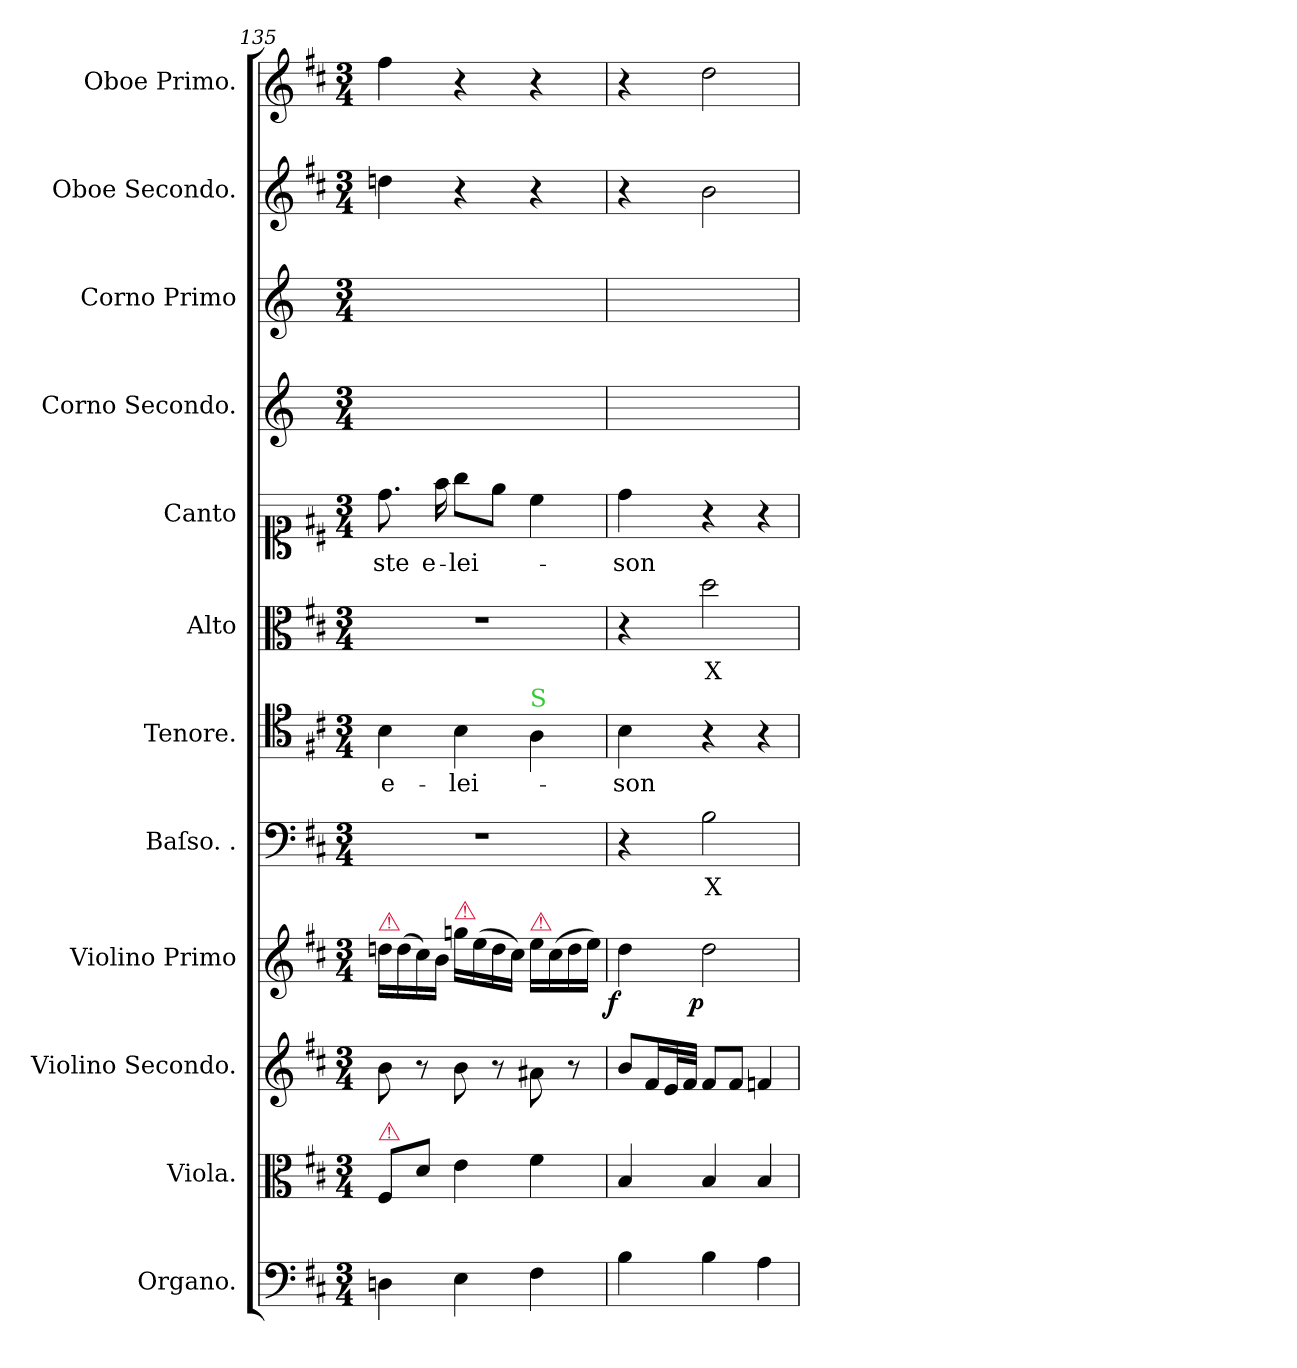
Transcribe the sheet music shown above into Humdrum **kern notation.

**kern	**kern	**kern	**kern	**dynam	**kern	**text	**kern	**text	**kern	**text	**kern	**text	**kern	**kern	**kern	**kern
*part12	*part11	*part10	*part9	*part9	*part8	*part8	*part7	*part7	*part6	*part6	*part5	*part5	*part4	*part3	*part2	*part1
*staff12	*staff11	*staff10	*staff9	*staff9	*staff8	*staff8	*staff7	*staff7	*staff6	*staff6	*staff5	*staff5	*staff4	*staff3	*staff2	*staff1
*I"Organo.	*I"Viola.	*I"Violino Secondo.	*I"Violino Primo	*	*I"Baſso. .	*	*I"Tenore.	*	*I"Alto	*	*I"Canto	*	*I"Corno Secondo.	*I"Corno Primo	*I"Oboe Secondo.	*I"Oboe Primo.
*I'org	*I'vla	*I'vl 2	*I'vl 1	*	*I'B	*	*I'T	*	*I'A	*	*	*	*I'cor 2	*I'cor 1	*I'ob 2	*I'ob 1
*clefF4	*clefC3	*clefG2	*clefG2	*	*clefF4	*	*clefC4	*	*clefC3	*	*clefC1	*	*clefG2	*clefG2	*clefG2	*clefG2
*	*	*	*	*	*	*	*	*	*	*	*	*	*ITrd6c10	*ITrd6c10	*	*
*k[f#c#]	*k[f#c#]	*k[f#c#]	*k[f#c#]	*	*k[f#c#]	*	*k[f#c#]	*	*k[f#c#]	*	*k[f#c#]	*	*k[f#c#]	*k[f#c#]	*k[f#c#]	*k[f#c#]
*M3/4	*M3/4	*M3/4	*M3/4	*	*M3/4	*	*M3/4	*	*M3/4	*	*M3/4	*	*M3/4	*M3/4	*M3/4	*M3/4
=135	=135	=135	=135	=135	=135	=135	=135	=135	=135	=135	=135	=135	=135	=135	=135	=135
!	!	!	!LO:TX:a:color=crimson:t=⚠	!	!	!	!	!	!	!	!	!	!	!	!	!
!	!LO:TX:a:color=crimson:t=⚠	!	!	!	!	!	!	!	!	!	!	!	!	!	!	!
4Dn\	8F#/L	8b\	16ddn\LL	.	2.r	.	4B\	e-	2.r	.	8.dd\	-ste	2.ryy	2.ryy	4ddn\	4ff#\
.	.	.	(>16dd\	.	.	.	.	.	.	.	.	.	.	.	.	.
.	8d\J	8r	16cc#\)	.	.	.	.	.	.	.	.	.	.	.	.	.
.	.	.	16b\JJ	.	.	.	.	.	.	.	16ff#\	e-	.	.	.	.
!	!	!	!LO:TX:a:color=crimson:t=⚠	!	!	!	!	!	!	!	!	!	!	!	!	!
4E\	4e\	8b\	16ggn\LL	.	.	.	4B\	-lei-	.	.	8gg\L	-lei-	.	.	4r	4r
.	.	.	(>16ee\	.	.	.	.	.	.	.	.	.	.	.	.	.
.	.	8r	16dd\	.	.	.	.	.	.	.	8ee\J	.	.	.	.	.
.	.	.	16cc#\JJ)	.	.	.	.	.	.	.	.	.	.	.	.	.
!	!	!	!	!	!	!	!LO:TX:a:color=limegreen:t=S	!	!	!	!	!	!	!	!	!
!	!	!	!LO:TX:a:color=crimson:t=⚠	!	!	!	!	!	!	!	!	!	!	!	!	!
4F#\	4f#\	8a#X\	16ee\LL	.	.	.	4A\	.	.	.	4cc#\	.	.	.	4r	4r
.	.	.	(>16cc#\	.	.	.	.	.	.	.	.	.	.	.	.	.
.	.	8r	16dd\	.	.	.	.	.	.	.	.	.	.	.	.	.
.	.	.	16ee\JJ)	.	.	.	.	.	.	.	.	.	.	.	.	.
=136	=136	=136	=136	=136	=136	=136	=136	=136	=136	=136	=136	=136	=136	=136	=136	=136
!	!	!	!	!LO:DY:b:rj	!	!	!	!	!	!	!	!	!	!	!	!
4B\	4B/	8b/L	4dd\	f	4r	.	4B\	-son	4r	.	4dd\	-son	2.ryy	2.ryy	4r	4r
.	.	16f#/L	.	.	.	.	.	.	.	.	.	.	.	.	.	.
.	.	32e/L	.	.	.	.	.	.	.	.	.	.	.	.	.	.
.	.	32f#/JJJ	.	.	.	.	.	.	.	.	.	.	.	.	.	.
!	!	!	!	!LO:DY:b:rj	!	!	!	!	!	!	!	!	!	!	!	!
4B\	4B/	8f#/L	2dd\	p	2B\	X-	4r	.	2dd\	X-	4r	.	.	.	2b\	2dd\
.	.	8f#/J	.	.	.	.	.	.	.	.	.	.	.	.	.	.
4A\	4B/	4fn/	.	.	.	.	4r	.	.	.	4r	.	.	.	.	.
=	=	=	=	=	=	=	=	=	=	=	=	=	=	=	=	=
*-	*-	*-	*-	*-	*-	*-	*-	*-	*-	*-	*-	*-	*-	*-	*-	*-
